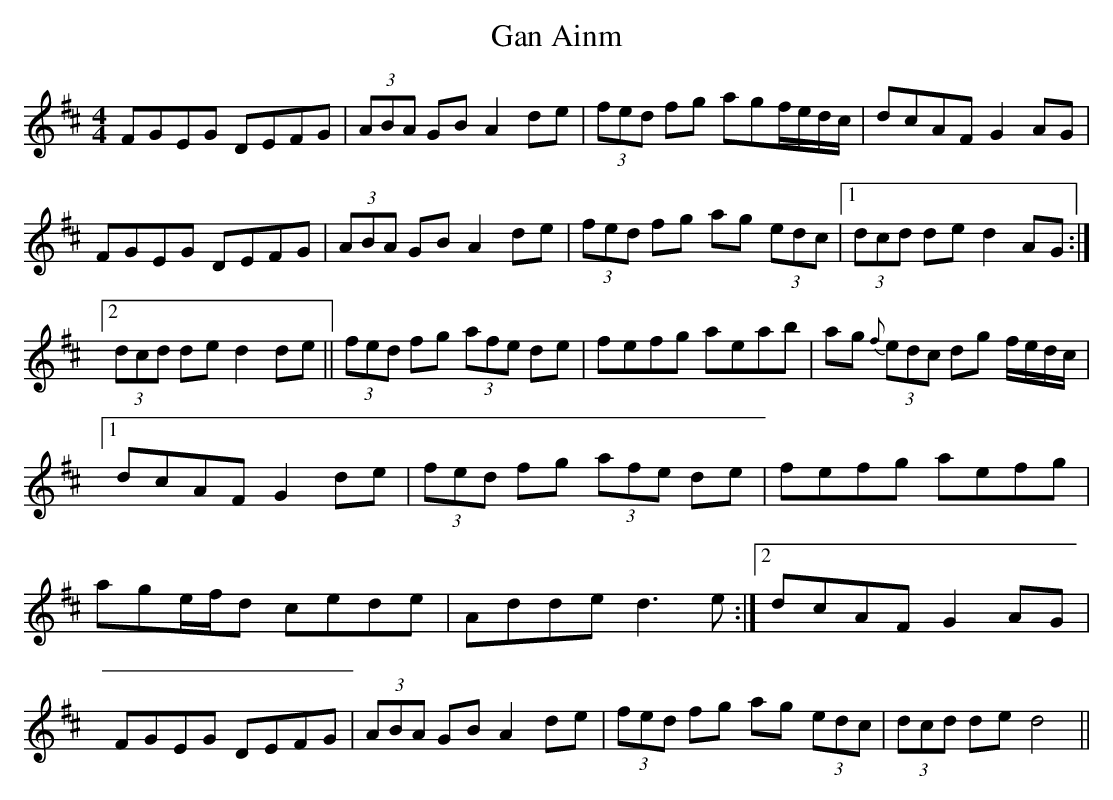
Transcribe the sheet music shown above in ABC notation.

X:1
T:Gan Ainm
M:4/4
L:1/8
K:D
FGEG DEFG|(3ABA GB A2de|(3fed fg agf/2e/2d/2c/2|dcAF G2AG|\
FGEG DEFG|(3ABA GB A2de|(3fed fg ag (3edc|1 (3dcd de d2AG:|2 (3dcd de d2de||\
(3fed fg (3afe de|fefg aeab|ag {f}(3edc dg f/2e/2d/2c/2|1 dcAF G2de|(3fed fg (3afe de|\
fefg aefg|age/2f/2d cede|Adde d3e:|2 dcAF G2AG|\
FGEG DEFG|(3ABA GB A2de|(3fed fg ag (3edc|(3dcd de d4||
